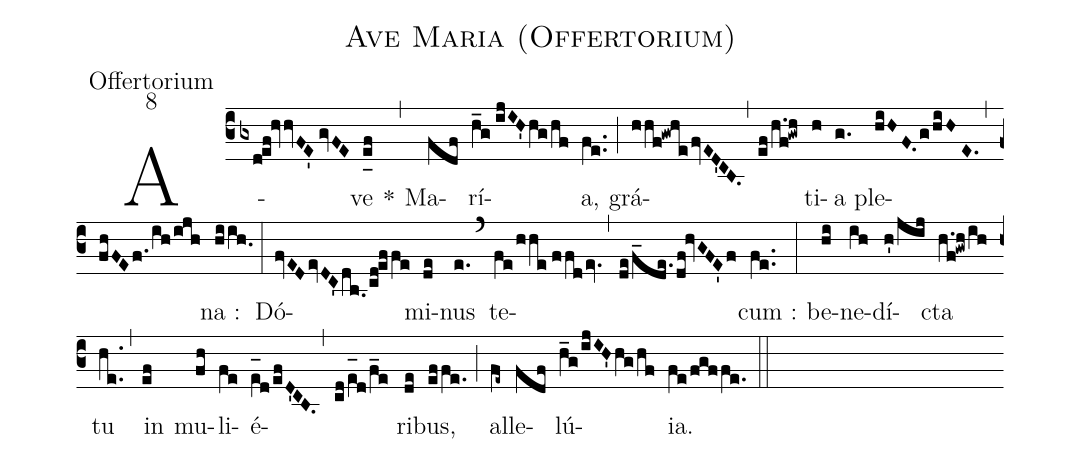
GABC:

name:Ave Maria (Offertorium);
office-part:Offertorium;
mode:8;
%%
(c3) A(gxdef!hvvFE'//gvFE)ve(e_[uh:l]f) *(,) Ma(fdf)rí(h_g//ijIH'hg/hf)a,(fe..) (;) grá(hhf!gwhefvED'C[ull:0]B.)(,)(ef/h.f!gwh)ti(h)a(g.) ple(hiHF.g/hiH//E.)(,)(fhFEf./ih/ijh)na :(hiih.0) (:) Dó(fvEDevDC'db.0/cd!effe)mi(de)nus(e.) (`) te(fe/hhe//ffdev.)(,)(de/f_de./df!hvGFE'f)cum :(fe..) (:) be(hi)ne(ih)dí(h'/jij)cta(h.f!gwh/ih) tu(he..) (,) in(ef) mu(fh)li(fe)é(e_[oh:h][ll:1]d/efD'C[ull:0]B.)(,)(cd/e_[oh:h][ll:1]d/f_e)ri(de)bus,(effe.) (;) al(fe~)le(fdf)lú(h_g/ijIH'hg/hf){ia}.(fe/fgffe.) (::)
